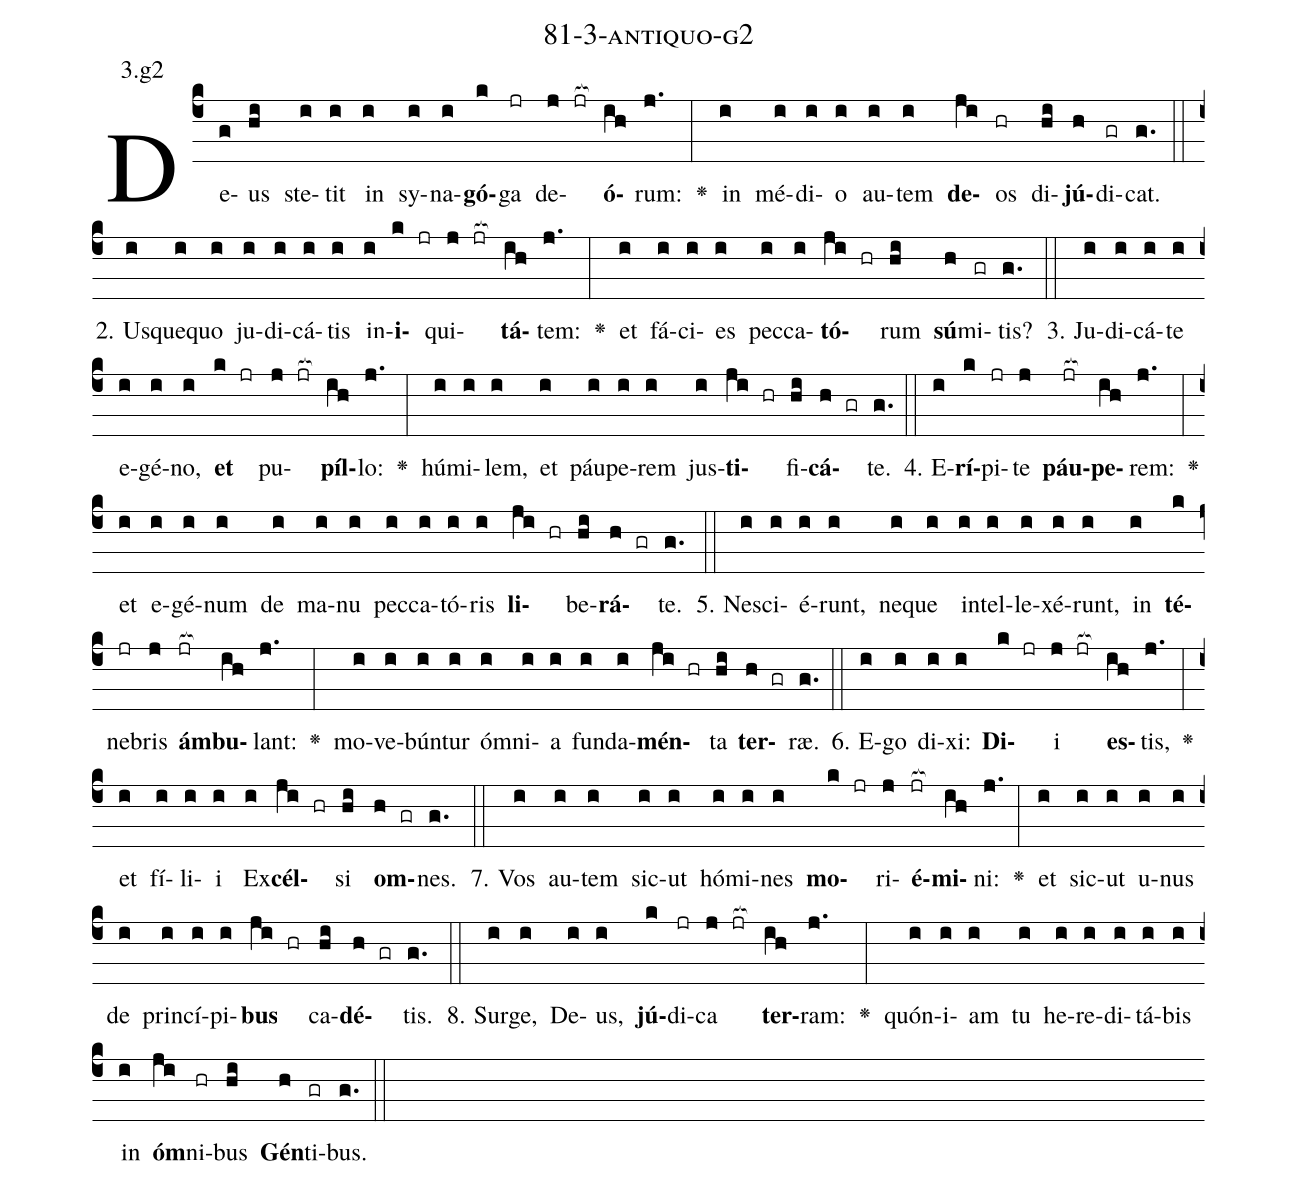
name: 81-3-antiquo-g2;
annotation: 3.g2;
%%
(c4)De(g)us(hi) ste(i)tit(i) in(i) sy(i)na(i)<b>gó</b>(k)ga(jr) de(j jr[ocb:1{])<b>ó</b>(ih[ocb:0}])rum:(j.) <v>\greheightstar</v>(:) in(i) mé(i)di(i)o(i) au(i)tem(i) <b>de</b>(ji)os(hr) di(hi)<b>jú</b>(h)di(gr)cat.(g.) (::)
2. Us(i)que(i)quo(i) ju(i)di(i)cá(i)tis(i) in(i)<b>i</b>(k jr)qui(j jr[ocb:1{])<b>tá</b>(ih[ocb:0}])tem:(j.) <v>\greheightstar</v>(:) et(i) fá(i)ci(i)es(i) pec(i)ca(i)<b>tó</b>(ji hr)rum(hi) <b>sú</b>(h)mi(gr)tis?(g.) (::)
3. Ju(i)di(i)cá(i)te(i) e(i)gé(i)no,(i) <b>et</b>(k jr) pu(j jr[ocb:1{])<b>píl</b>(ih[ocb:0}])lo:(j.) <v>\greheightstar</v>(:) hú(i)mi(i)lem,(i) et(i) páu(i)pe(i)rem(i) jus(i)<b>ti</b>(ji hr)fi(hi)<b>cá</b>(h gr)te.(g.) (::)
4. E(i)<b>rí</b>(k)pi(jr)te(j) <b>páu</b>(jr[ocb:1{])<b>pe</b>(ih[ocb:0}])rem:(j.) <v>\greheightstar</v>(:) et(i) e(i)gé(i)num(i) de(i) ma(i)nu(i) pec(i)ca(i)tó(i)ris(i) <b>li</b>(ji hr)be(hi)<b>rá</b>(h gr)te.(g.) (::)
5. Ne(i)sci(i)é(i)runt,(i) ne(i)que(i) in(i)tel(i)le(i)xé(i)runt,(i) in(i) <b>té</b>(k)ne(jr)bris(j) <b>ám</b>(jr[ocb:1{])<b>bu</b>(ih[ocb:0}])lant:(j.) <v>\greheightstar</v>(:) mo(i)ve(i)bún(i)tur(i) óm(i)ni(i)a(i) fun(i)da(i)<b>mén</b>(ji hr)ta(hi) <b>ter</b>(h gr)ræ.(g.) (::)
6. E(i)go(i) di(i)xi:(i) <b>Di</b>(k jr)i(j jr[ocb:1{]) <b>es</b>(ih[ocb:0}])tis,(j.) <v>\greheightstar</v>(:) et(i) fí(i)li(i)i(i) Ex(i)<b>cél</b>(ji hr)si(hi) <b>om</b>(h gr)nes.(g.) (::)
7. Vos(i) au(i)tem(i) sic(i)ut(i) hó(i)mi(i)nes(i) <b>mo</b>(k jr)ri(j)<b>é</b>(jr[ocb:1{])<b>mi</b>(ih[ocb:0}])ni:(j.) <v>\greheightstar</v>(:) et(i) sic(i)ut(i) u(i)nus(i) de(i) prin(i)cí(i)pi(i)<b>bus</b>(ji hr) ca(hi)<b>dé</b>(h gr)tis.(g.) (::)
8. Sur(i)ge,(i) De(i)us,(i) <b>jú</b>(k)di(jr)ca(j jr[ocb:1{]) <b>ter</b>(ih[ocb:0}])ram:(j.) <v>\greheightstar</v>(:) quón(i)i(i)am(i) tu(i) he(i)re(i)di(i)tá(i)bis(i) in(i) <b>óm</b>(ji)ni(hr)bus(hi) <b>Gén</b>(h)ti(gr)bus.(g.) (::)
